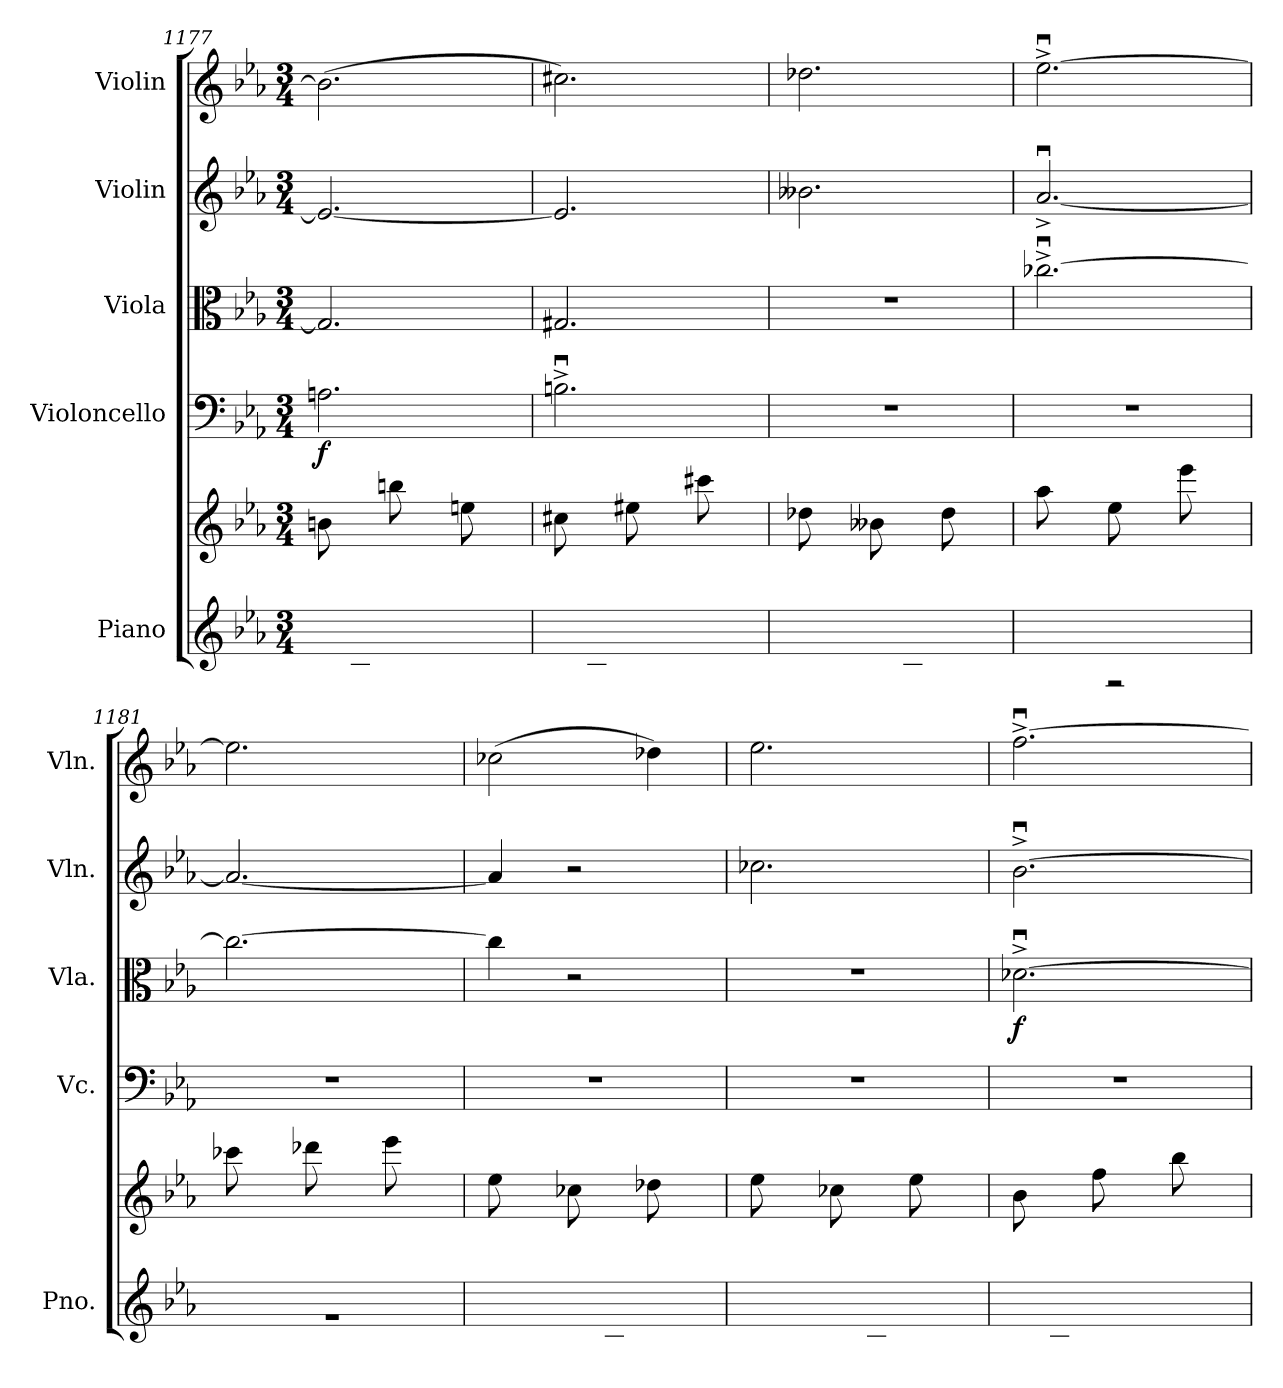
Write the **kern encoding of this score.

**kern	**kern	**kern	**dynam	**kern	**dynam	**kern	**kern
*part5	*part5	*part4	*part4	*part3	*part3	*part2	*part1
*staff6	*staff5	*staff4	*staff4	*staff3	*staff3	*staff2	*staff1
*I"Piano	*	*I"Violoncello	*	*I"Viola	*	*I"Violin	*I"Violin
*I'Pno.	*	*I'Vc.	*	*I'Vla.	*	*I'Vln.	*I'Vln.
*clefG2	*clefG2	*clefF4	*	*clefC3	*	*clefG2	*clefG2
*k[b-e-a-]	*k[b-e-a-]	*k[b-e-a-]	*	*k[b-e-a-]	*	*k[b-e-a-]	*k[b-e-a-]
*M3/4	*M3/4	*M3/4	*	*M3/4	*	*M3/4	*M3/4
=1177	=1177	=1177	=1177	=1177	=1177	=1177	=1177
*^	*	*	*	*	*	*	*
!	!	!	!	!LO:DY:b	!	!	!	!
8ryy	4ryy	8bn\L	2.An\	f	2.G/]	.	2.e/_	(2.b\]
8Bn/	.	8ryy	.	.	.	.	.	.
8ryy	2ryy	8bbn\	.	.	.	.	.	.
8b/	.	8ryy	.	.	.	.	.	.
8ryy	.	8een\	.	.	.	.	.	.
8en/J	.	8ryy	.	.	.	.	.	.
=1178	=1178	=1178	=1178	=1178	=1178	=1178	=1178	=1178
8ryy	4ryy	8cc#X\L	2.Bnu^\	.	2.G#X/	.	2.e/]	2.cc#X\)
8c#X/	.	8ryy	.	.	.	.	.	.
8ryy	2ryy	8ee#X\	.	.	.	.	.	.
8e#X/	.	8ryy	.	.	.	.	.	.
8ryy	.	8ccc#X\	.	.	.	.	.	.
8cc#/J	.	8ryy	.	.	.	.	.	.
=1179	=1179	=1179	=1179	=1179	=1179	=1179	=1179	=1179
8ryy	4ryy	8dd-X\L	2.r	.	2.r	.	2.b--X\	2.dd-X\
8d-X/	.	8ryy	.	.	.	.	.	.
8ryy	2ryy	8b--X\	.	.	.	.	.	.
8B--X/	.	8ryy	.	.	.	.	.	.
8ryy	.	8dd-\	.	.	.	.	.	.
8d-/J	.	8ryy	.	.	.	.	.	.
!!LO:LB:g=z
=1180	=1180	=1180	=1180	=1180	=1180	=1180	=1180	=1180
8ryy	4ryy	8aa-\L	2.r	.	[2.cc-Xu^\	.	[2.a-u^/	[2.ee-u^\
8a-/	.	8ryy	.	.	.	.	.	.
8ryy	2r	8ee-\	.	.	.	.	.	.
8e-/	.	8ryy	.	.	.	.	.	.
8ryy	.	8eee-\	.	.	.	.	.	.
8ee-/J	.	8ryy	.	.	.	.	.	.
=1181	=1181	=1181	=1181	=1181	=1181	=1181	=1181	=1181
8ryy	2.r	8ccc-X\L	2.r	.	2.cc-\_	.	2.a-/_	2.ee-\]
8cc-X/	.	8ryy	.	.	.	.	.	.
8ryy	.	8ddd-X\	.	.	.	.	.	.
8dd-X/	.	8ryy	.	.	.	.	.	.
8ryy	.	8eee-\	.	.	.	.	.	.
8ee-/J	.	8ryy	.	.	.	.	.	.
=1182	=1182	=1182	=1182	=1182	=1182	=1182	=1182	=1182
8ryy	8ryy	8ee-\L	2.r	.	4cc-\]	.	4a-/]	(2cc-X\
8e-/	8ryy	8ryy	.	.	.	.	.	.
8ryy	2ryy	8cc-X\	.	.	2r	.	2r	.
8c-X/	.	8ryy	.	.	.	.	.	.
8ryy	.	8dd-X\	.	.	.	.	.	4dd-X\)
8d-X/J	.	8ryy	.	.	.	.	.	.
=1183	=1183	=1183	=1183	=1183	=1183	=1183	=1183	=1183
8ryy	8ryy	8ee-\L	2.r	.	2.r	.	2.cc-X\	2.ee-\
8e-/	8ryy	8ryy	.	.	.	.	.	.
8ryy	2ryy	8cc-X\	.	.	.	.	.	.
8c-X/	.	8ryy	.	.	.	.	.	.
8ryy	.	8ee-\	.	.	.	.	.	.
8e-/J	.	8ryy	.	.	.	.	.	.
!!LO:PB:g=z
=1184	=1184	=1184	=1184	=1184	=1184	=1184	=1184	=1184
!	!	!	!	!	!	!LO:DY:b	!	!
8ryy	8ryy	8b-\L	2.r	.	[2.d-Xu^\	f	[2.b-u^\	[2.ffu^\
8B-/	8ryy	8ryy	.	.	.	.	.	.
8ryy	2ryy	8ff\	.	.	.	.	.	.
8f/	.	8ryy	.	.	.	.	.	.
8ryy	.	8bb-\	.	.	.	.	.	.
8b-/J	.	8ryy	.	.	.	.	.	.
*v	*v	*	*	*	*	*	*	*
=	=	=	=	=	=	=	=
*-	*-	*-	*-	*-	*-	*-	*-
